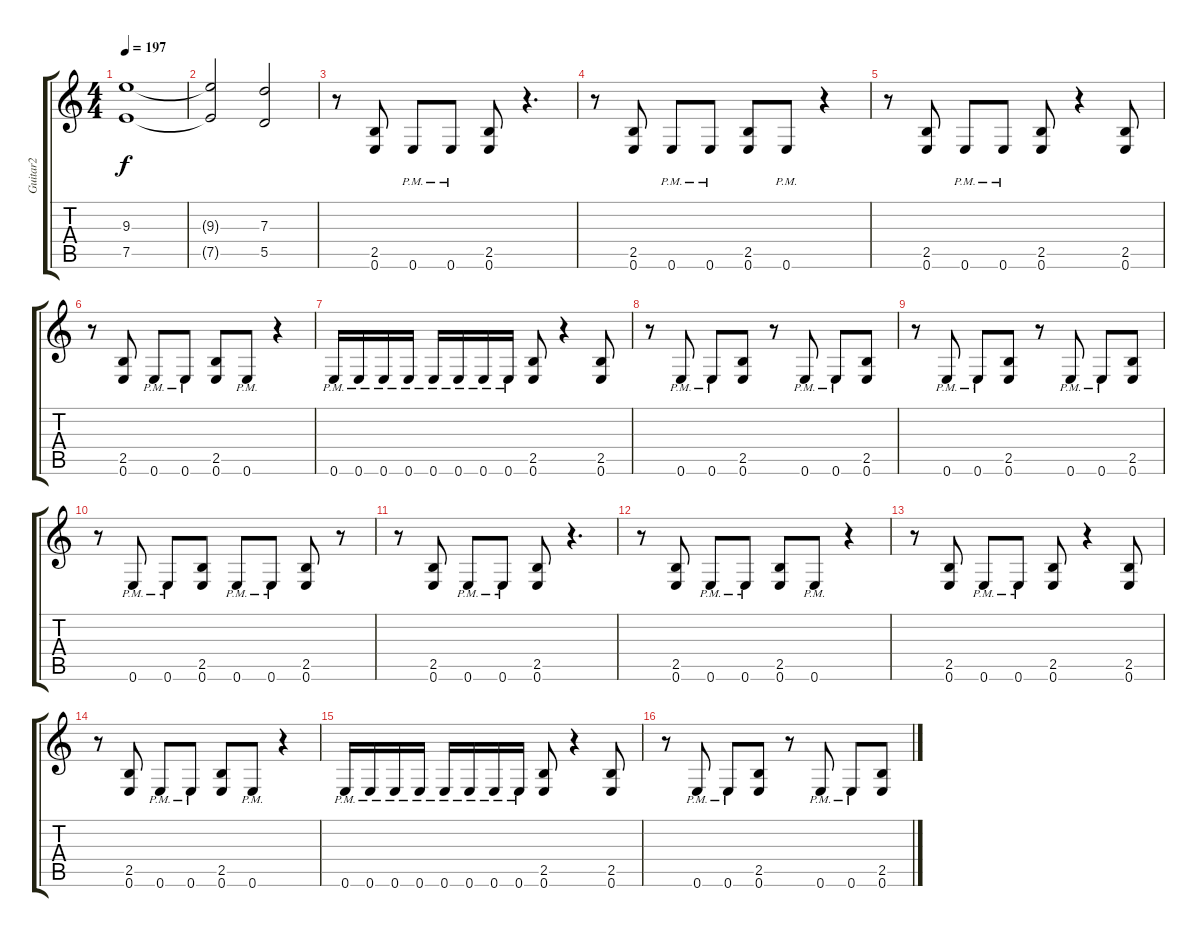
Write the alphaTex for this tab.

\track ("Guitar2" "Guitar2") {instrument distortionguitar}
\staff {score tabs}
\tuning (E4 B3 G3 D3 A2 E2) {hide}
\ts (4 4)
\tempo 197
\clef g2
\ks c
(9.3{t} 7.5{t}).1{dy f} |
(9.3{t} 7.5{t}).2 (7.3 5.5).2 |
r.8 (2.5 0.6).8 0.6{pm}.8 0.6{pm}.8 (2.5 0.6).8 r.4{d} |
r.8 (2.5 0.6).8 0.6{pm}.8 0.6{pm}.8 (2.5 0.6).8 0.6{pm}.8 r.4 |
r.8 (2.5 0.6).8 0.6{pm}.8 0.6{pm}.8 (2.5 0.6).8 r.4 (2.5 0.6).8 |
r.8 (2.5 0.6).8 0.6{pm}.8 0.6{pm}.8 (2.5 0.6).8 0.6{pm}.8 r.4 |
0.6{pm}.16 0.6{pm}.16 0.6{pm}.16 0.6{pm}.16 0.6{pm}.16 0.6{pm}.16 0.6{pm}.16 0.6{pm}.16 (2.5 0.6).8 r.4 (2.5 0.6).8 |
r.8 0.6{pm}.8 0.6{pm}.8 (2.5 0.6).8 r.8 0.6{pm}.8 0.6{pm}.8 (2.5 0.6).8 |
r.8 0.6{pm}.8 0.6{pm}.8 (2.5 0.6).8 r.8 0.6{pm}.8 0.6{pm}.8 (2.5 0.6).8 |
r.8 0.6{pm}.8 0.6{pm}.8 (2.5 0.6).8 0.6{pm}.8 0.6{pm}.8 (2.5 0.6).8 r.8 |
r.8 (2.5 0.6).8 0.6{pm}.8 0.6{pm}.8 (2.5 0.6).8 r.4{d} |
r.8 (2.5 0.6).8 0.6{pm}.8 0.6{pm}.8 (2.5 0.6).8 0.6{pm}.8 r.4 |
r.8 (2.5 0.6).8 0.6{pm}.8 0.6{pm}.8 (2.5 0.6).8 r.4 (2.5 0.6).8 |
r.8 (2.5 0.6).8 0.6{pm}.8 0.6{pm}.8 (2.5 0.6).8 0.6{pm}.8 r.4 |
0.6{pm}.16 0.6{pm}.16 0.6{pm}.16 0.6{pm}.16 0.6{pm}.16 0.6{pm}.16 0.6{pm}.16 0.6{pm}.16 (2.5 0.6).8 r.4 (2.5 0.6).8 |
r.8 0.6{pm}.8 0.6{pm}.8 (2.5 0.6).8 r.8 0.6{pm}.8 0.6{pm}.8 (2.5 0.6).8
